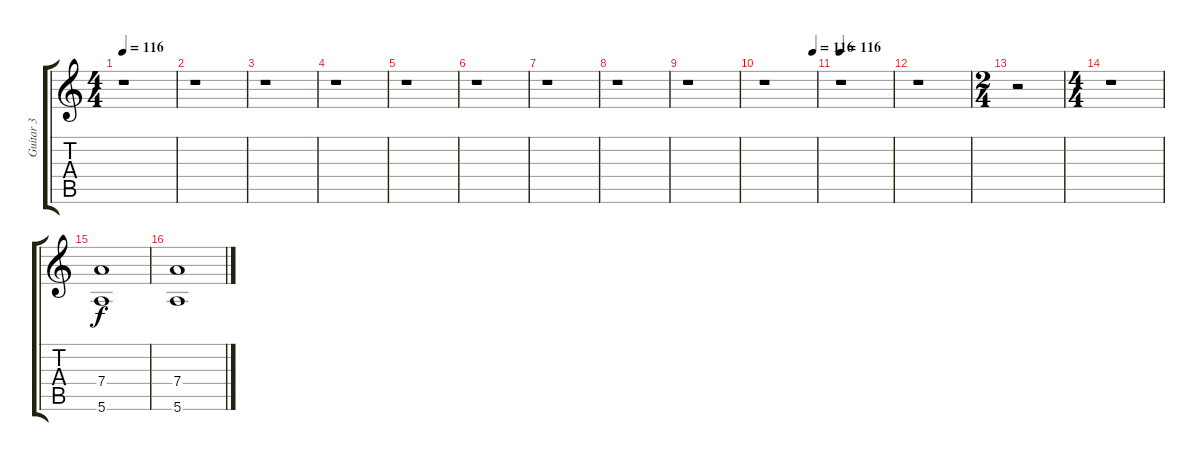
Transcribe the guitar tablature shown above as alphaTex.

\track ("Guitar 3" "Guitar 3") {instrument overdrivenguitar}
\staff {score tabs}
\tuning (E4 B3 G3 D3 A2 E2) {hide}
\ts (4 4)
\tempo 116
\tempo 72
\tempo 116
\clef g2
\ks c
r.1{dy f instrument overdrivenguitar} |
r.1 |
r.1 |
r.1 |
r.1 |
r.1 |
r.1 |
r.1 |
r.1 |
\tempo (116 0.9375)
r.1 |
\tempo 116
r.1 |
r.1 |
\ts (2 4)
r.2 |
\ts (4 4)
r.1 |
(7.4 5.6).1 |
(7.4 5.6).1
